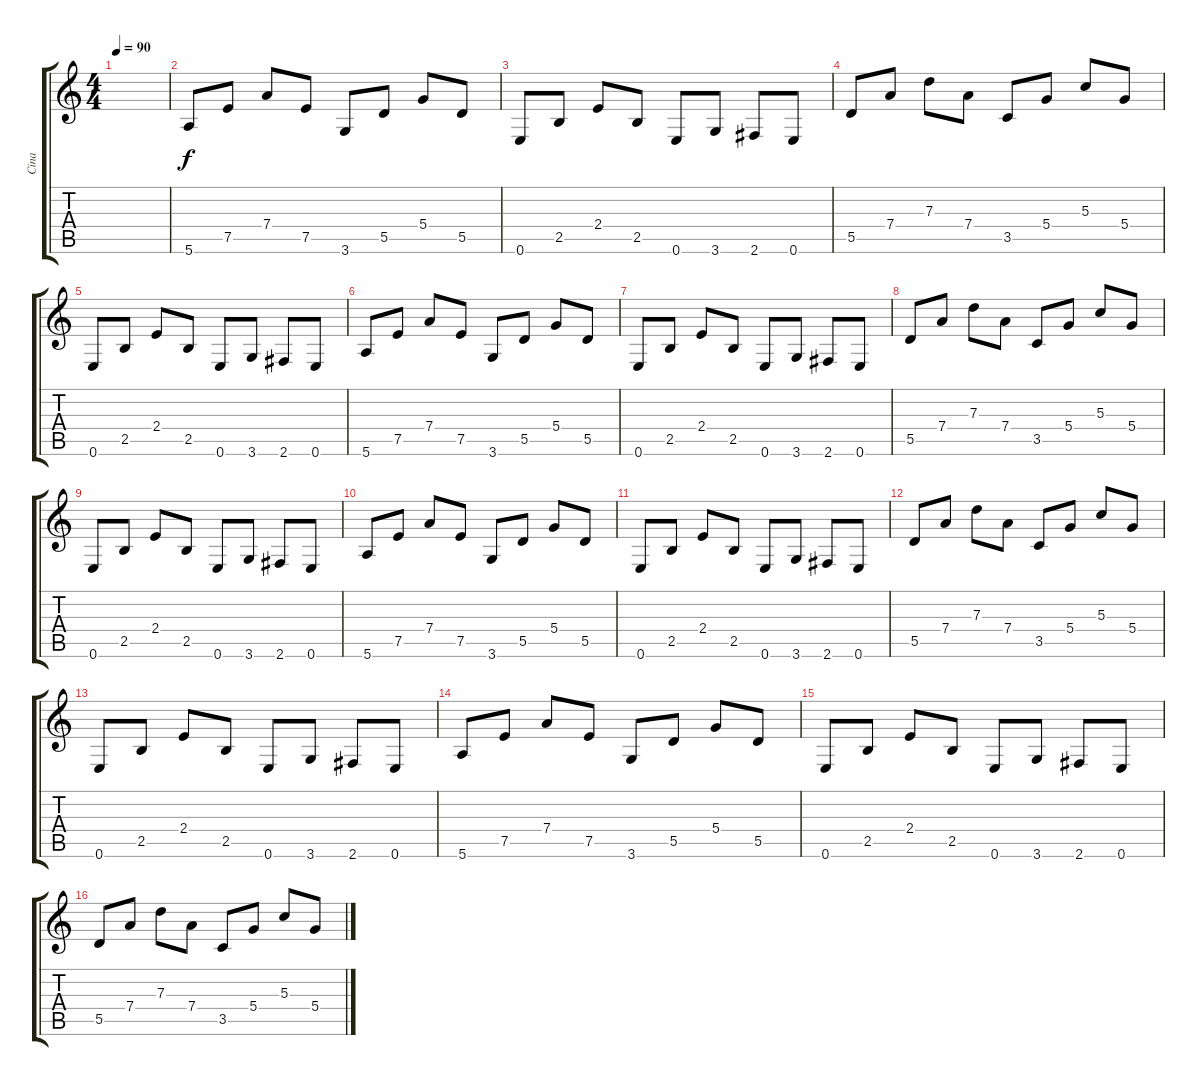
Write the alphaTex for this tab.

\track ("Cina" "Cina") {instrument electricguitarclean}
\staff {score tabs}
\tuning (E4 B3 G3 D3 A2 E2) {hide}
\ts (4 4)
\tempo 90
\clef g2
\ks c
|
5.6.8 7.5.8 7.4.8 7.5.8 3.6.8 5.5.8 5.4.8 5.5.8 |
0.6.8 2.5.8 2.4.8 2.5.8 0.6.8 3.6.8 2.6.8 0.6.8 |
5.5.8 7.4.8 7.3.8 7.4.8 3.5.8 5.4.8 5.3.8 5.4.8 |
0.6.8 2.5.8 2.4.8 2.5.8 0.6.8 3.6.8 2.6.8 0.6.8 |
5.6.8 7.5.8 7.4.8 7.5.8 3.6.8 5.5.8 5.4.8 5.5.8 |
0.6.8 2.5.8 2.4.8 2.5.8 0.6.8 3.6.8 2.6.8 0.6.8 |
5.5.8 7.4.8 7.3.8 7.4.8 3.5.8 5.4.8 5.3.8 5.4.8 |
0.6.8 2.5.8 2.4.8 2.5.8 0.6.8 3.6.8 2.6.8 0.6.8 |
5.6.8 7.5.8 7.4.8 7.5.8 3.6.8 5.5.8 5.4.8 5.5.8 |
0.6.8 2.5.8 2.4.8 2.5.8 0.6.8 3.6.8 2.6.8 0.6.8 |
5.5.8 7.4.8 7.3.8 7.4.8 3.5.8 5.4.8 5.3.8 5.4.8 |
0.6.8 2.5.8 2.4.8 2.5.8 0.6.8 3.6.8 2.6.8 0.6.8 |
5.6.8 7.5.8 7.4.8 7.5.8 3.6.8 5.5.8 5.4.8 5.5.8 |
0.6.8 2.5.8 2.4.8 2.5.8 0.6.8 3.6.8 2.6.8 0.6.8 |
5.5.8 7.4.8 7.3.8 7.4.8 3.5.8 5.4.8 5.3.8 5.4.8
